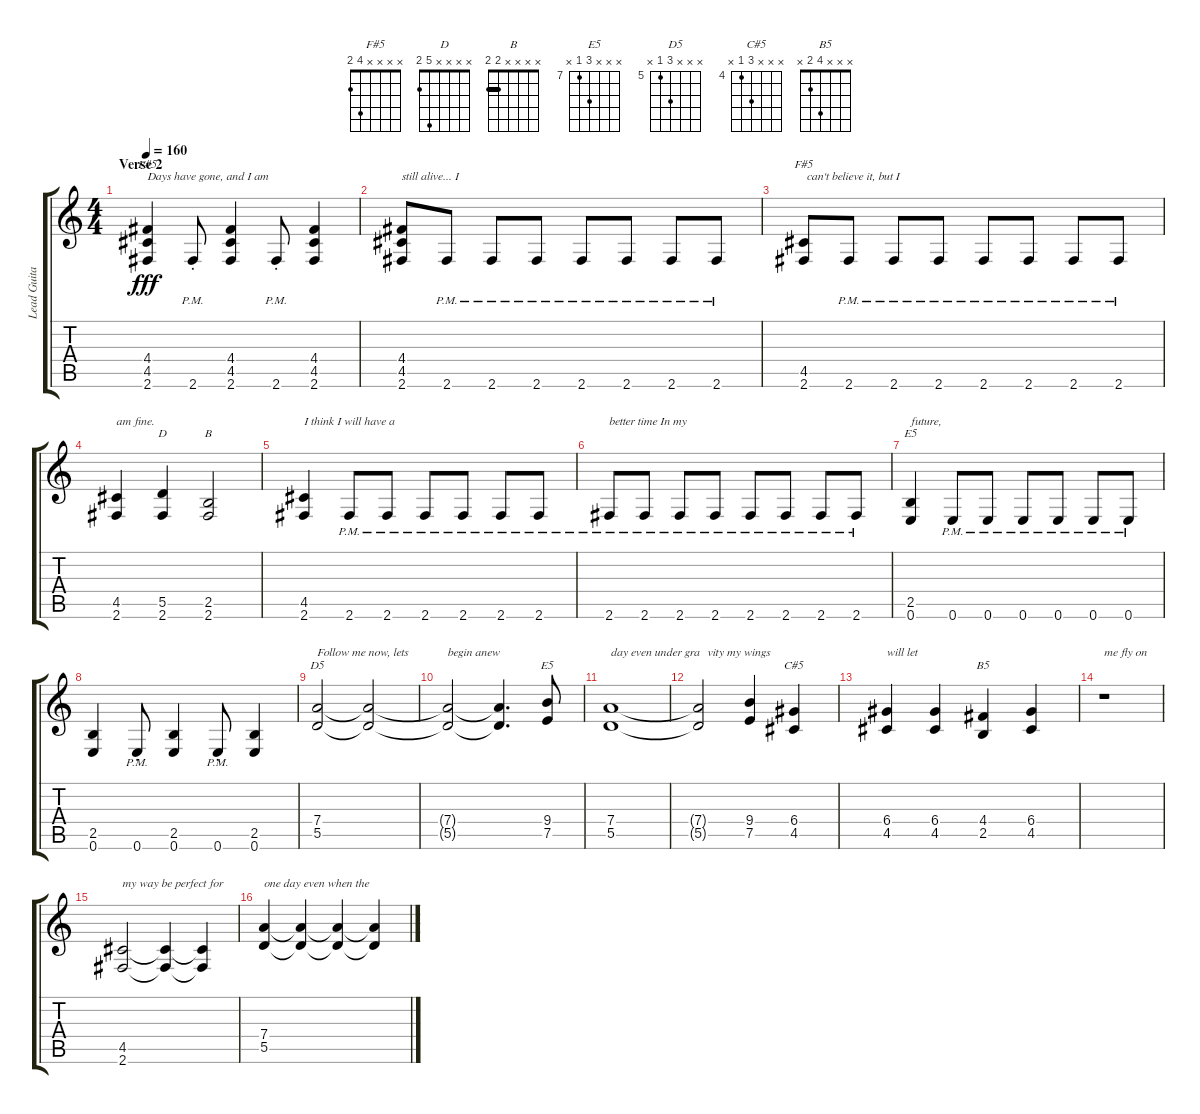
\track ("Lead Guitar" "Lead Guita") {instrument distortionguitar}
\staff {score tabs}
\tuning (E4 B3 G3 D3 A2 E2) {hide}
\chord ("F#5" x x x 4 4 2) {barre 4}
\chord ("F#5" x x x x 4 2)
\chord ("D" x x x x 5 2)
\chord ("B" x x x x 2 2) {barre 2}
\chord ("E5" x x x x 2 0)
\chord ("D5" x x x 7 5 x) {firstfret 5}
\chord ("E5" x x x 9 7 x) {firstfret 7}
\chord ("C#5" x x x 6 4 x) {firstfret 4}
\chord ("B5" x x x 4 2 x)
\ts (4 4)
\section ("" "Verse 2")
\tempo 160
\clef g2
\ks c
(4.4 4.5 2.6).4{ch "F#5" txt "Days have gone, and I am " dy fff volume 10} 2.6{pm st}.8 (4.4 4.5 2.6).4 2.6{pm st}.8 (4.4 4.5 2.6).4 |
(4.4 4.5 2.6).8{txt "still alive... I"} 2.6{pm}.8 2.6{pm}.8 2.6{pm}.8 2.6{pm}.8 2.6{pm}.8 2.6{pm}.8 2.6{pm}.8 |
(4.5 2.6).8{ch "F#5" txt " can't believe it, but I"} 2.6{pm}.8 2.6{pm}.8 2.6{pm}.8 2.6{pm}.8 2.6{pm}.8 2.6{pm}.8 2.6{pm}.8 |
(4.5 2.6).4{txt "am fine."} (5.5 2.6).4{ch "D"} (2.5 2.6).2{ch "B"} |
(4.5 2.6).4{txt "I think I will have a"} 2.6{pm}.8 2.6{pm}.8 2.6{pm}.8 2.6{pm}.8 2.6{pm}.8 2.6{pm}.8 |
2.6{pm}.8{txt "better time In my "} 2.6{pm}.8 2.6{pm}.8 2.6{pm}.8 2.6{pm}.8 2.6{pm}.8 2.6{pm}.8 2.6{pm}.8 |
(2.5 0.6).4{ch "E5" txt "future,"} 0.6{pm}.8 0.6{pm}.8 0.6{pm}.8 0.6{pm}.8 0.6{pm}.8 0.6{pm}.8 |
(2.5 0.6).4 0.6{pm st}.8 (2.5 0.6).4 0.6{pm st}.8 (2.5 0.6).4 |
(7.4 5.5).2{ch "D5" txt "Follow me now, lets"} (7.4{t} 5.5{t}).2 |
(7.4{t} 5.5{t}).2{txt "begin anew "} (7.4{t} 5.5{t}).4{d} (9.4 7.5).8{ch "E5"} |
(7.4 5.5).1{txt "day even under gra"} |
(7.4{t} 5.5{t}).2{txt "   vity my wings "} (9.4 7.5).4 (6.4 4.5).4{ch "C#5"} |
(6.4 4.5).4{txt "will let"} (6.4 4.5).4 (4.4 2.5).4{ch "B5"} (6.4 4.5).4 |
r.1{txt "me fly on "} |
(4.5 2.6).2{txt "my way be perfect for "} (4.5{t} 2.6{t}).4 (4.5{t} 2.6{t}).4 |
(7.4 5.5).4{txt "one day even when the"} (7.4{t} 5.5{t}).4 (7.4{t} 5.5{t}).4 (7.4{t} 5.5{t}).4
